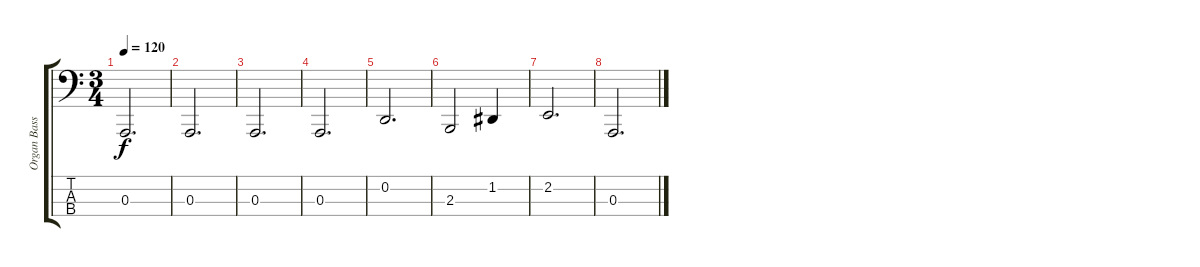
\track ("Organ Bass" "Organ Bass") {instrument drawbarorgan}
\staff {score tabs}
\tuning (G2 D2 A1 E1) {hide}
\ts (3 4)
\tempo 120
\clef f4
\ks c
0.3.2{d dy f} |
0.3.2{d} |
0.3.2{d} |
0.3.2{d} |
0.2.2{d} |
2.3.2 1.2.4 |
2.2.2{d} |
0.3.2{d}
